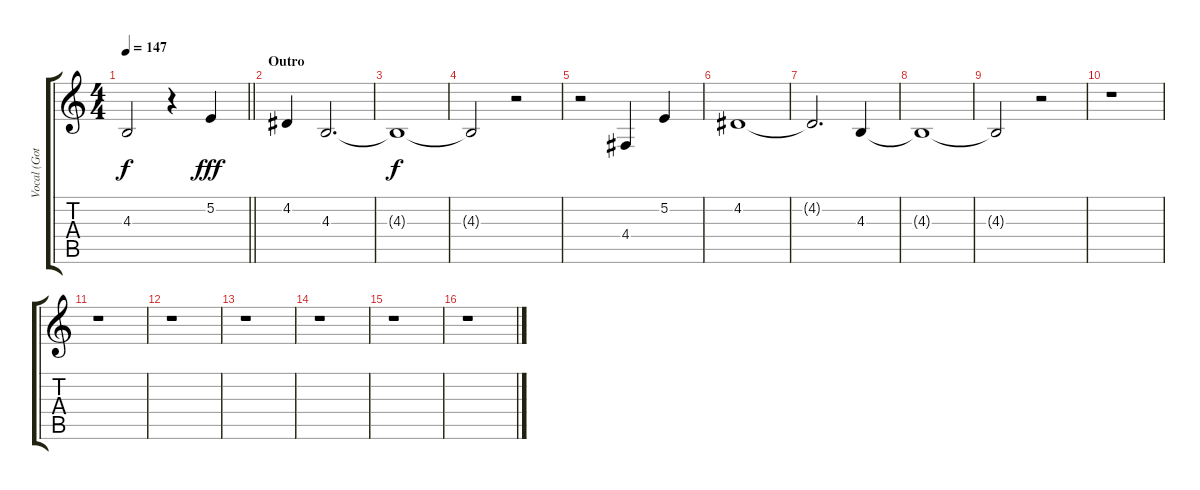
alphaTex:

\track ("Vocal (Gotou)" "Vocal (Got") {instrument cello}
\staff {score tabs}
\tuning (E4 B3 G3 D3 A2 E2) {hide}
\ts (4 4)
\tempo 147
\clef g2
\barLineRight lightlight
\ks c
4.3{t}.2{dy f} r.4 5.2.4{dy fff} |
\section ("" "Outro")
4.2.4 4.3.2{d} |
4.3{t}.1{dy f} |
4.3{t}.2 r.2 |
r.2 4.4.4 5.2.4 |
4.2.1 |
4.2{t}.2{d} 4.3.4 |
4.3{t}.1 |
4.3{t}.2 r.2 |
r.1 |
r.1 |
r.1 |
r.1 |
r.1 |
r.1 |
r.1
